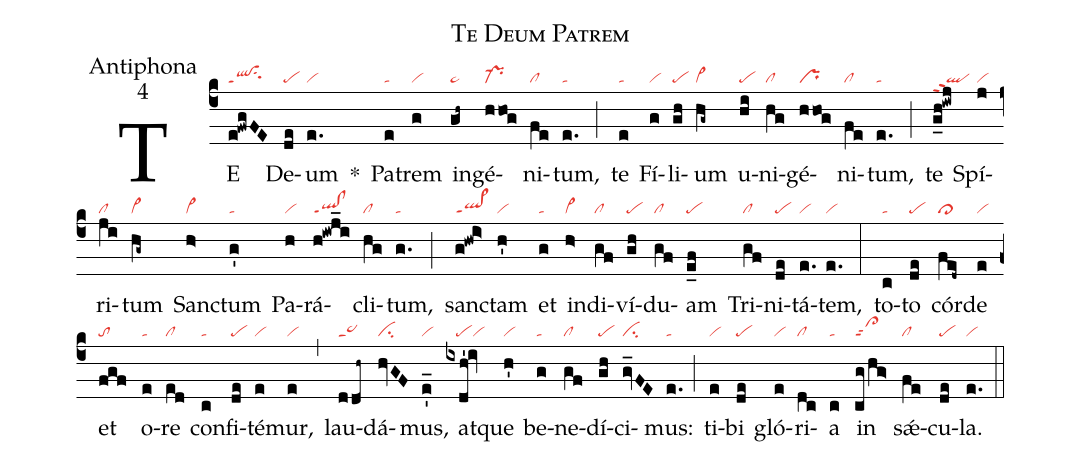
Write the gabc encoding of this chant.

name:Te Deum Patrem;
office-part:Antiphona;
mode:4;
nabc-lines: 1;
%%
(c4)
TE(e!fwgFE|qlppt1su2) De(de|pe)um(e.|vi) *()
Pa(e|ta)trem(g|vi) in(gh~|ta>)gé(hhog|pr-)ni(fe|cl)tum,(e.|ta) (;)
te(e|ta) Fí(g|vi)li(gh|pe)um(hg~|vi>)
u(hi|pe)ni(hg|cl)gé(hhog|pr)ni(fe|cl)tum,(e.|ta) (;)
te(g_h!iwj|qlppt2) Spí(j|vi)ri(ji|cl)tum(hg~|vi>) San(h>|vi>)ctum(g'|ta) Pa(h|vi)rá(h!iwj_i|ql!clppt1)cli(hg|cl)tum,(g.|ta) (;)
san(g!hwi>|ql>ppt1)ctam(h'|vi) et(g|ta) in(h>|vi>)di(gf|cl)ví(gh|pe)du(gf|cl)am(e_f|pe) Tri(gf|cl)ni(de|pe)tá(e.|vi)tem,(e.|vi) (:)
to(c|ta)to(de|pe) cór(fed~|cl>)de(e|vi) et(fgf|to) o(e|ta)re(ed|cl) con(c|ta)fi(de|pe)té(e|vi)mur,(e|vi) (,)
lau(ddh~|pe>2)dá(hvGF|ci)mus,(e_'|vi) at(ixdh'!iv|///pevi)que(h'|vi) be(g|ta)ne(gf|cl)dí(gh|pe)ci(gv_FE|ci)mus:(e.|ta) (;)
ti(e|vi)bi(de|pe) gló(e|vi)ri(dc|cl)a(c|ta) in(cg/hg>|cl>ppt2) sǽ(fe|cl)cu(de|pe)la.(e.|vi) (::)
